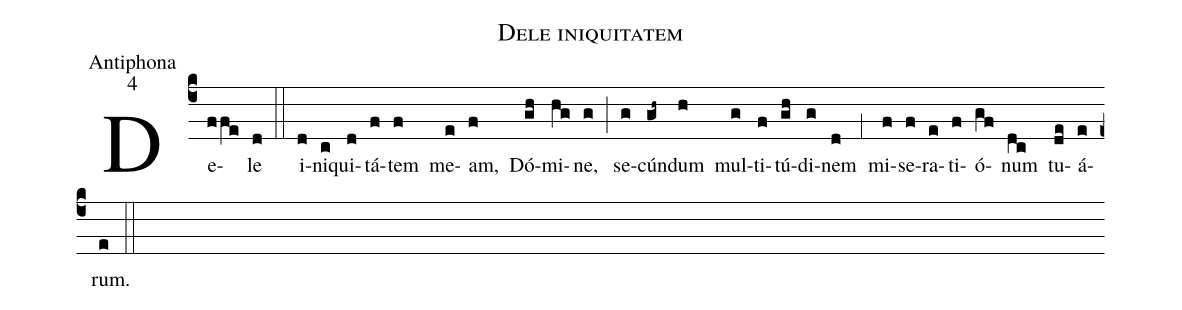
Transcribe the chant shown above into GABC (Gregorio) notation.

name:Dele iniquitatem;
office-part:Antiphona;
mode:4;
%%
(c4) De(ffe)le(d) (::)
i(d)ni(c)qui(d)tá(f)tem(f) me(e)am,(f) Dó(gh)mi(hg)ne,(g) (;) se(g)cún(gh~)dum(h) mul(g)ti(f)tú(gh)di(g)nem(d) (,1) mi(f)se(f)ra(e)ti(f)ó(gf)num(dc) tu(de)á(e)rum.(e) (::)
